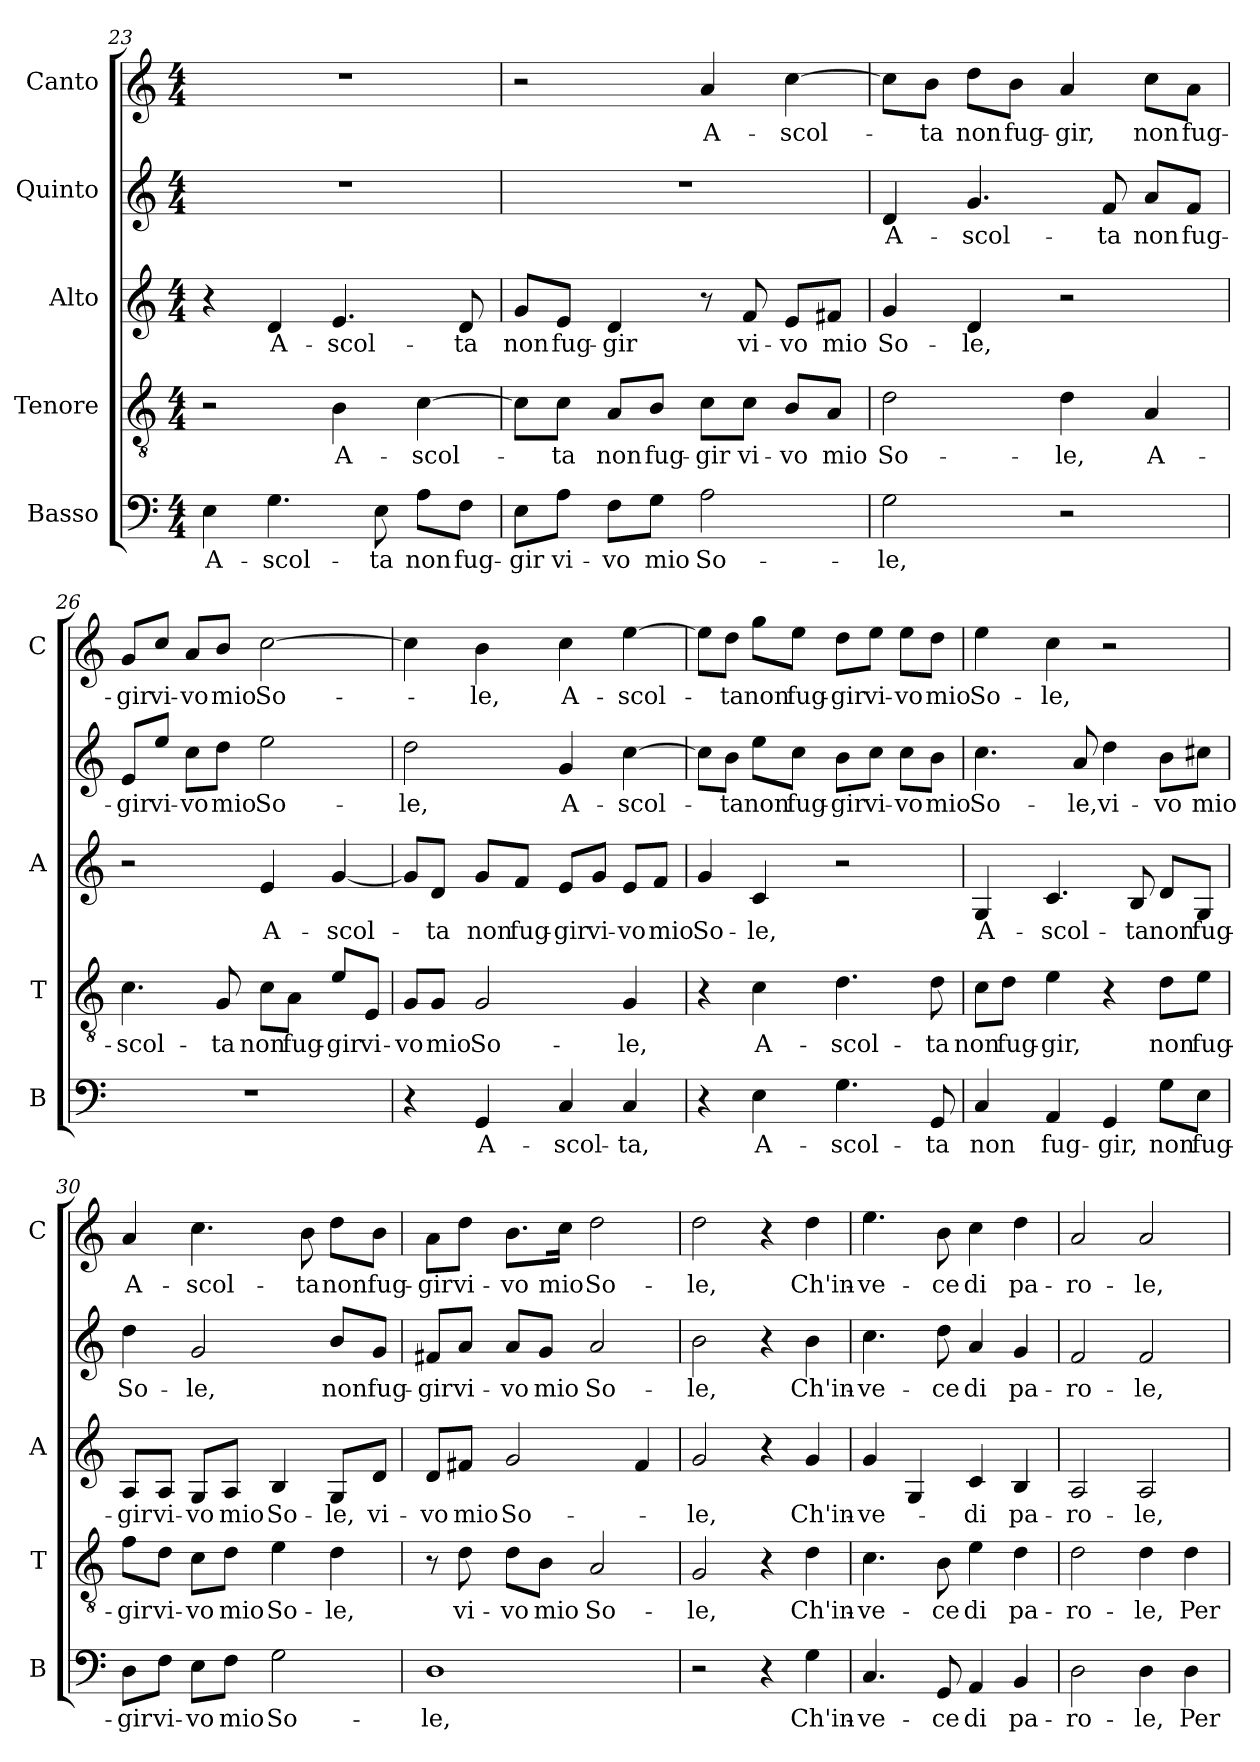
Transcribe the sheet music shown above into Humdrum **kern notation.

**kern	**text	**kern	**text	**kern	**text	**kern	**text	**kern	**text
*part5	*part5	*part4	*part4	*part3	*part3	*part2	*part2	*part1	*part1
*staff5	*staff5	*staff4	*staff4	*staff3	*staff3	*staff2	*staff2	*staff1	*staff1
*I"Basso	*	*I"Tenore	*	*I"Alto	*	*I"Quinto	*	*I"Canto	*
*I'B	*	*I'T	*	*I'A	*	*	*	*I'C	*
*clefF4	*	*clefGv2	*	*clefG2	*	*clefG2	*	*clefG2	*
*k[]	*	*k[]	*	*k[]	*	*k[]	*	*k[]	*
*C:	*	*C:	*	*C:	*	*C:	*	*C:	*
*M4/4	*	*M4/4	*	*M4/4	*	*M4/4	*	*M4/4	*
=23	=23	=23	=23	=23	=23	=23	=23	=23	=23
!	!LO:LY:b	!	!	!	!	!	!	!	!
4E\	A-	2r	.	4r	.	1r	.	1r	.
!	!LO:LY:b	!	!	!	!LO:LY:b	!	!	!	!
4.G\	-scol-	.	.	4d/	A-	.	.	.	.
!	!	!	!LO:LY:b	!	!LO:LY:b	!	!	!	!
.	.	4B\	A-	4.e/	-scol-	.	.	.	.
!	!LO:LY:b	!	!	!	!	!	!	!	!
8E\	-ta	.	.	.	.	.	.	.	.
!	!LO:LY:b	!	!LO:LY:b	!	!	!	!	!	!
8A\L	non	[4c\	-scol-	.	.	.	.	.	.
!	!LO:LY:b	!	!	!	!LO:LY:b	!	!	!	!
8F\J	fug-	.	.	8d/	-ta	.	.	.	.
=24	=24	=24	=24	=24	=24	=24	=24	=24	=24
!	!LO:LY:b	!	!	!	!LO:LY:b	!	!	!	!
8E\L	-gir	8c\L]	.	8g/L	non	1r	.	2r	.
!	!LO:LY:b	!	!LO:LY:b	!	!LO:LY:b	!	!	!	!
8A\J	vi-	8c\J	-ta	8e/J	fug-	.	.	.	.
!	!LO:LY:b	!	!LO:LY:b	!	!LO:LY:b	!	!	!	!
8F\L	-vo	8A/L	non	4d/	-gir	.	.	.	.
!	!LO:LY:b	!	!LO:LY:b	!	!	!	!	!	!
8G\J	mio	8B/J	fug-	.	.	.	.	.	.
!	!LO:LY:b	!	!LO:LY:b	!	!	!	!	!	!LO:LY:b
2A\	So-	8c\L	-gir	8r	.	.	.	4a/	A-
!	!	!	!LO:LY:b	!	!LO:LY:b	!	!	!	!
.	.	8c\J	vi-	8f/	vi-	.	.	.	.
!	!	!	!LO:LY:b	!	!LO:LY:b	!	!	!	!LO:LY:b
.	.	8B/L	-vo	8e/L	-vo	.	.	[4cc\	-scol-
!	!	!	!LO:LY:b	!	!LO:LY:b	!	!	!	!
.	.	8A/J	mio	8f#X/J	mio	.	.	.	.
!!LO:LB:g=z
=25	=25	=25	=25	=25	=25	=25	=25	=25	=25
!	!LO:LY:b	!	!LO:LY:b	!	!LO:LY:b	!	!LO:LY:b	!	!
2G\	-le,	2d\	So-	4g/	So-	4d/	A-	8cc\L]	.
!	!	!	!	!	!	!	!	!	!LO:LY:b
.	.	.	.	.	.	.	.	8b\J	-ta
!	!	!	!	!	!LO:LY:b	!	!LO:LY:b	!	!LO:LY:b
.	.	.	.	4d/	-le,	4.g/	-scol-	8dd\L	non
!	!	!	!	!	!	!	!	!	!LO:LY:b
.	.	.	.	.	.	.	.	8b\J	fug-
!	!	!	!LO:LY:b	!	!	!	!	!	!LO:LY:b
2r	.	4d\	-le,	2r	.	.	.	4a/	-gir,
!	!	!	!	!	!	!	!LO:LY:b	!	!
.	.	.	.	.	.	8f/	-ta	.	.
!	!	!	!LO:LY:b	!	!	!	!LO:LY:b	!	!LO:LY:b
.	.	4A/	A-	.	.	8a/L	non	8cc\L	non
!	!	!	!	!	!	!	!LO:LY:b	!	!LO:LY:b
.	.	.	.	.	.	8f/J	fug-	8a\J	fug-
=26	=26	=26	=26	=26	=26	=26	=26	=26	=26
!	!	!	!LO:LY:b	!	!	!	!LO:LY:b	!	!LO:LY:b
1r	.	4.c\	-scol-	2r	.	8e/L	-gir	8g/L	-gir
!	!	!	!	!	!	!	!LO:LY:b	!	!LO:LY:b
.	.	.	.	.	.	8ee/J	vi-	8cc/J	vi-
!	!	!	!	!	!	!	!LO:LY:b	!	!LO:LY:b
.	.	.	.	.	.	8cc\L	-vo	8a/L	-vo
!	!	!	!LO:LY:b	!	!	!	!LO:LY:b	!	!LO:LY:b
.	.	8G/	-ta	.	.	8dd\J	mio	8b/J	mio
!	!	!	!LO:LY:b	!	!LO:LY:b	!	!LO:LY:b	!	!LO:LY:b
.	.	8c\L	non	4e/	A-	2ee\	So-	[2cc\	So-
!	!	!	!LO:LY:b	!	!	!	!	!	!
.	.	8A\J	fug-	.	.	.	.	.	.
!	!	!	!LO:LY:b	!	!LO:LY:b	!	!	!	!
.	.	8e/L	-gir	[4g/	-scol-	.	.	.	.
!	!	!	!LO:LY:b	!	!	!	!	!	!
.	.	8E/J	vi-	.	.	.	.	.	.
=27	=27	=27	=27	=27	=27	=27	=27	=27	=27
!	!	!	!LO:LY:b	!	!	!	!LO:LY:b	!	!
4r	.	8G/L	-vo	8g/L]	.	2dd\	-le,	4cc\]	.
!	!	!	!LO:LY:b	!	!LO:LY:b	!	!	!	!
.	.	8G/J	mio	8d/J	-ta	.	.	.	.
!	!LO:LY:b	!	!LO:LY:b	!	!LO:LY:b	!	!	!	!LO:LY:b
4GG/	A-	2G/	So-	8g/L	non	.	.	4b\	-le,
!	!	!	!	!	!LO:LY:b	!	!	!	!
.	.	.	.	8f/J	fug-	.	.	.	.
!	!LO:LY:b	!	!	!	!LO:LY:b	!	!LO:LY:b	!	!LO:LY:b
4C/	-scol-	.	.	8e/L	-gir	4g/	A-	4cc\	A-
!	!	!	!	!	!LO:LY:b	!	!	!	!
.	.	.	.	8g/J	vi-	.	.	.	.
!	!LO:LY:b	!	!LO:LY:b	!	!LO:LY:b	!	!LO:LY:b	!	!LO:LY:b
4C/	-ta,	4G/	-le,	8e/L	-vo	[4cc\	-scol-	[4ee\	-scol-
!	!	!	!	!	!LO:LY:b	!	!	!	!
.	.	.	.	8f/J	mio	.	.	.	.
=28	=28	=28	=28	=28	=28	=28	=28	=28	=28
!	!	!	!	!	!LO:LY:b	!	!	!	!
4r	.	4r	.	4g/	So-	8cc\L]	.	8ee\L]	.
!	!	!	!	!	!	!	!LO:LY:b	!	!LO:LY:b
.	.	.	.	.	.	8b\J	-ta	8dd\J	-ta
!	!LO:LY:b	!	!LO:LY:b	!	!LO:LY:b	!	!LO:LY:b	!	!LO:LY:b
4E\	A-	4c\	A-	4c/	-le,	8ee\L	non	8gg\L	non
!	!	!	!	!	!	!	!LO:LY:b	!	!LO:LY:b
.	.	.	.	.	.	8cc\J	fug-	8ee\J	fug-
!	!LO:LY:b	!	!LO:LY:b	!	!	!	!LO:LY:b	!	!LO:LY:b
4.G\	-scol-	4.d\	-scol-	2r	.	8b\L	-gir	8dd\L	-gir
!	!	!	!	!	!	!	!LO:LY:b	!	!LO:LY:b
.	.	.	.	.	.	8cc\J	vi-	8ee\J	vi-
!	!	!	!	!	!	!	!LO:LY:b	!	!LO:LY:b
.	.	.	.	.	.	8cc\L	-vo	8ee\L	-vo
!	!LO:LY:b	!	!LO:LY:b	!	!	!	!LO:LY:b	!	!LO:LY:b
8GG/	-ta	8d\	-ta	.	.	8b\J	mio	8dd\J	mio
!!LO:PB:g=z
=29	=29	=29	=29	=29	=29	=29	=29	=29	=29
!	!LO:LY:b	!	!LO:LY:b	!	!LO:LY:b	!	!LO:LY:b	!	!LO:LY:b
4C/	non	8c\L	non	4G/	A-	4.cc\	So-	4ee\	So-
!	!	!	!LO:LY:b	!	!	!	!	!	!
.	.	8d\J	fug-	.	.	.	.	.	.
!	!LO:LY:b	!	!LO:LY:b	!	!LO:LY:b	!	!	!	!LO:LY:b
4AA/	fug-	4e\	-gir,	4.c/	-scol-	.	.	4cc\	-le,
!	!	!	!	!	!	!	!LO:LY:b	!	!
.	.	.	.	.	.	8a/	-le,	.	.
!	!LO:LY:b	!	!	!	!	!	!LO:LY:b	!	!
4GG/	-gir,	4r	.	.	.	4dd\	vi-	2r	.
!	!	!	!	!	!LO:LY:b	!	!	!	!
.	.	.	.	8B/	-ta	.	.	.	.
!	!LO:LY:b	!	!LO:LY:b	!	!LO:LY:b	!	!LO:LY:b	!	!
8G\L	non	8d\L	non	8d/L	non	8b\L	-vo	.	.
!	!LO:LY:b	!	!LO:LY:b	!	!LO:LY:b	!	!LO:LY:b	!	!
8E\J	fug-	8e\J	fug-	8G/J	fug-	8cc#X\J	mio	.	.
=30	=30	=30	=30	=30	=30	=30	=30	=30	=30
!	!LO:LY:b	!	!LO:LY:b	!	!LO:LY:b	!	!LO:LY:b	!	!LO:LY:b
8D\L	-gir	8f\L	-gir	8A/L	-gir	4dd\	So-	4a/	A-
!	!LO:LY:b	!	!LO:LY:b	!	!LO:LY:b	!	!	!	!
8F\J	vi-	8d\J	vi-	8A/J	vi-	.	.	.	.
!	!LO:LY:b	!	!LO:LY:b	!	!LO:LY:b	!	!LO:LY:b	!	!LO:LY:b
8E\L	-vo	8c\L	-vo	8G/L	-vo	2g/	-le,	4.cc\	-scol-
!	!LO:LY:b	!	!LO:LY:b	!	!LO:LY:b	!	!	!	!
8F\J	mio	8d\J	mio	8A/J	mio	.	.	.	.
!	!LO:LY:b	!	!LO:LY:b	!	!LO:LY:b	!	!	!	!
2G\	So-	4e\	So-	4B/	So-	.	.	.	.
!	!	!	!	!	!	!	!	!	!LO:LY:b
.	.	.	.	.	.	.	.	8b\	-ta
!	!	!	!LO:LY:b	!	!LO:LY:b	!	!LO:LY:b	!	!LO:LY:b
.	.	4d\	-le,	8G/L	-le,	8b/L	non	8dd\L	non
!	!	!	!	!	!LO:LY:b	!	!LO:LY:b	!	!LO:LY:b
.	.	.	.	8d/J	vi-	8g/J	fug-	8b\J	fug-
=31	=31	=31	=31	=31	=31	=31	=31	=31	=31
!	!LO:LY:b	!	!	!	!LO:LY:b	!	!LO:LY:b	!	!LO:LY:b
1D	-le,	8r	.	8d/L	-vo	8f#X/L	-gir	8a\L	-gir
!	!	!	!LO:LY:b	!	!LO:LY:b	!	!LO:LY:b	!	!LO:LY:b
.	.	8d\	vi-	8f#X/J	mio	8a/J	vi-	8dd\J	vi-
!	!	!	!LO:LY:b	!	!LO:LY:b	!	!LO:LY:b	!	!LO:LY:b
.	.	8d\L	-vo	2g/	So-	8a/L	-vo	8.b\L	-vo
!	!	!	!LO:LY:b	!	!	!	!LO:LY:b	!	!
.	.	8B\J	mio	.	.	8g/J	mio	.	.
!	!	!	!	!	!	!	!	!	!LO:LY:b
.	.	.	.	.	.	.	.	16cc\Jk	mio
!	!	!	!LO:LY:b	!	!	!	!LO:LY:b	!	!LO:LY:b
.	.	2A/	So-	.	.	2a/	So-	2dd\	So-
.	.	.	.	4f#/	.	.	.	.	.
=32	=32	=32	=32	=32	=32	=32	=32	=32	=32
!	!	!	!LO:LY:b	!	!LO:LY:b	!	!LO:LY:b	!	!LO:LY:b
2r	.	2G/	-le,	2g/	-le,	2b\	-le,	2dd\	-le,
4r	.	4r	.	4r	.	4r	.	4r	.
!	!LO:LY:b	!	!LO:LY:b	!	!LO:LY:b	!	!LO:LY:b	!	!LO:LY:b
4G\	Ch'in-	4d\	Ch'in-	4g/	Ch'in-	4b\	Ch'in-	4dd\	Ch'in-
=33	=33	=33	=33	=33	=33	=33	=33	=33	=33
!	!LO:LY:b	!	!LO:LY:b	!	!LO:LY:b	!	!LO:LY:b	!	!LO:LY:b
4.C/	-ve-	4.c\	-ve-	4g/	-ve-	4.cc\	-ve-	4.ee\	-ve-
.	.	.	.	4G/	.	.	.	.	.
!	!LO:LY:b	!	!LO:LY:b	!	!	!	!LO:LY:b	!	!LO:LY:b
8GG/	-ce	8B\	-ce	.	.	8dd\	-ce	8b\	-ce
!	!LO:LY:b	!	!LO:LY:b	!	!LO:LY:b	!	!LO:LY:b	!	!LO:LY:b
4AA/	di	4e\	di	4c/	-di	4a/	di	4cc\	di
!	!LO:LY:b	!	!LO:LY:b	!	!LO:LY:b	!	!LO:LY:b	!	!LO:LY:b
4BB/	pa-	4d\	pa-	4B/	pa-	4g/	pa-	4dd\	pa-
=34	=34	=34	=34	=34	=34	=34	=34	=34	=34
!	!LO:LY:b	!	!LO:LY:b	!	!LO:LY:b	!	!LO:LY:b	!	!LO:LY:b
2D\	-ro-	2d\	-ro-	2A/	-ro-	2f/	-ro-	2a/	-ro-
!	!LO:LY:b	!	!LO:LY:b	!	!LO:LY:b	!	!LO:LY:b	!	!LO:LY:b
4D\	-le,	4d\	-le,	2A/	-le,	2f/	-le,	2a/	-le,
!	!LO:LY:b	!	!LO:LY:b	!	!	!	!	!	!
4D\	Per-	4d\	Per-	.	.	.	.	.	.
=	=	=	=	=	=	=	=	=	=
*-	*-	*-	*-	*-	*-	*-	*-	*-	*-
